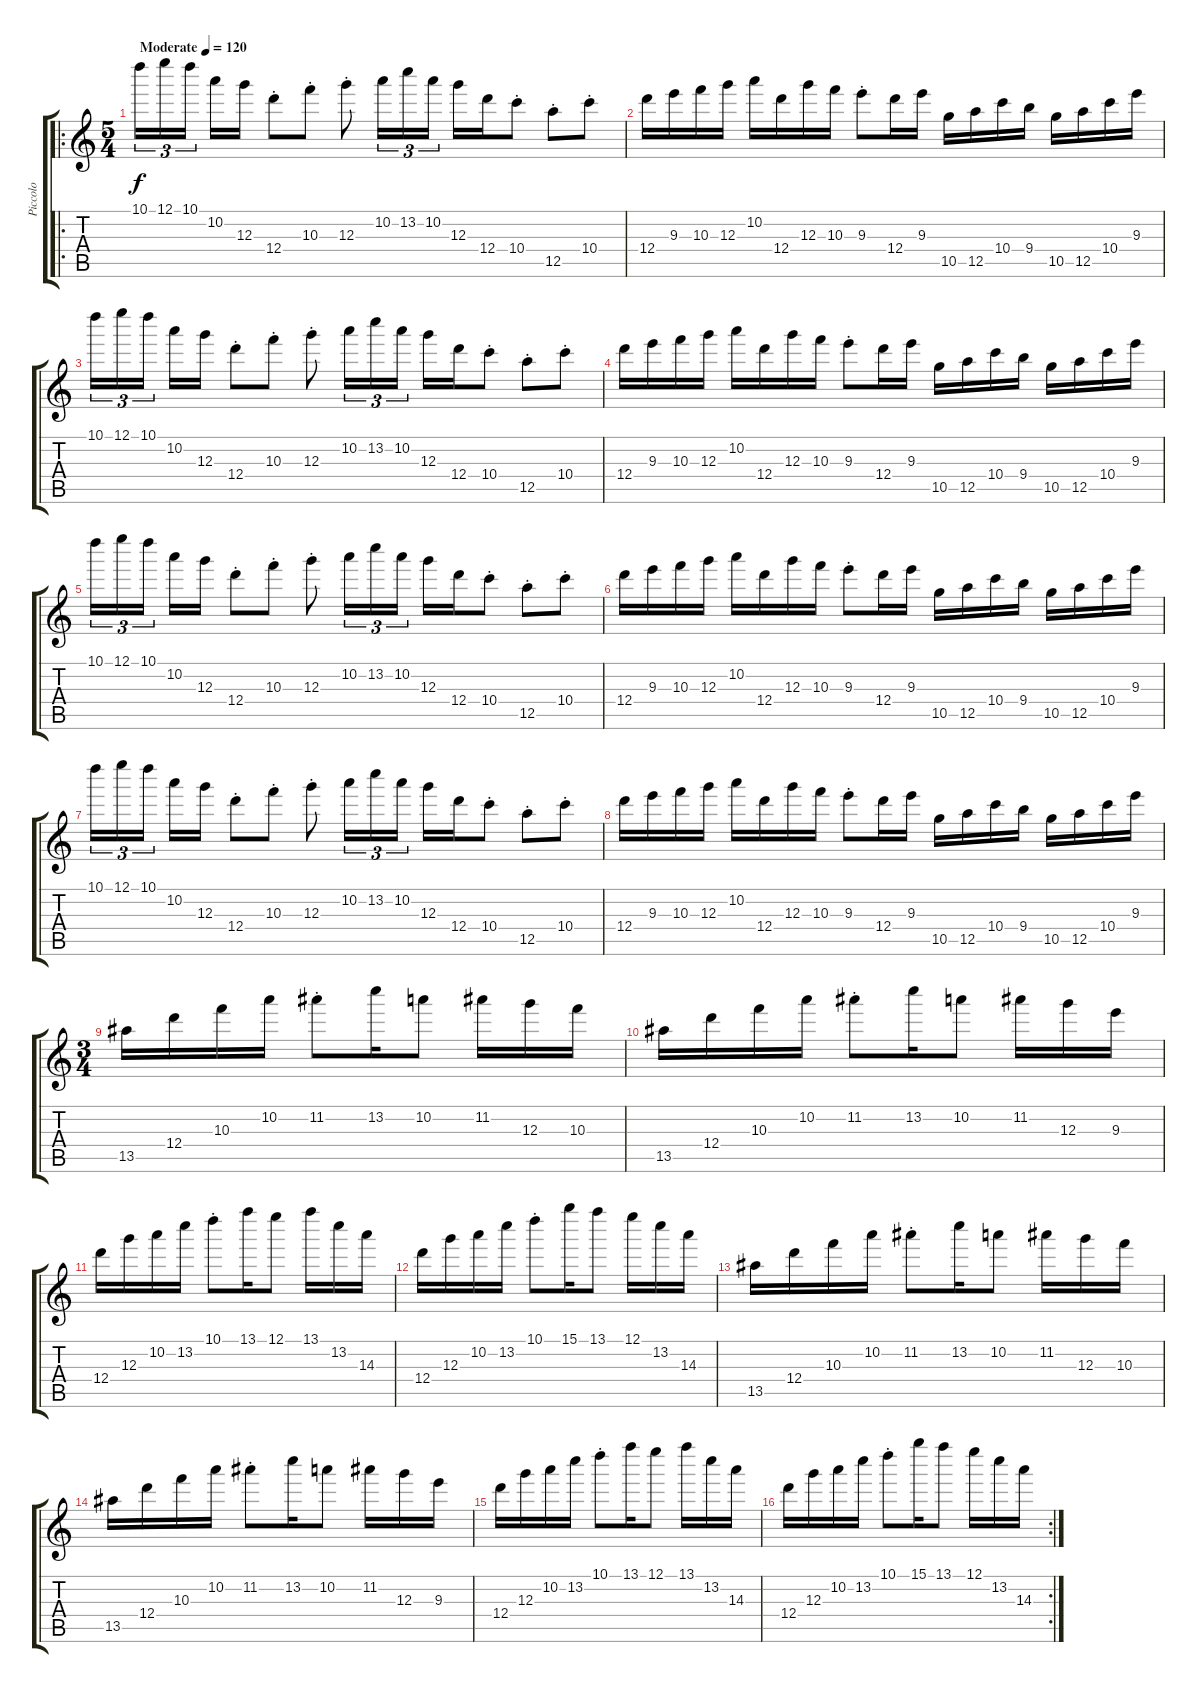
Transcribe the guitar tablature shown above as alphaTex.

\track ("Piccolo" "Piccolo") {instrument piccolo}
\staff {score tabs}
\tuning (E6 B5 G5 D5 A4 E4) {hide}
\ro
\ts (5 4)
\tempo (120 "Moderate")
\clef g2
\ks c
10.1.16{tu (3 2) dy f instrument piccolo} 12.1.16{tu (3 2)} 10.1.16{tu (3 2) beam splitsecondary} 10.2.16 12.3.16 12.4{st}.8 10.3{st}.8 12.3{st}.8 10.2.16{tu (3 2)} 13.2.16{tu (3 2)} 10.2.16{tu (3 2)} 12.3.16 12.4.16 10.4{st}.8 12.5{st}.8 10.4{st}.8 |
12.4.16 9.3.16 10.3.16 12.3.16 10.2.16 12.4.16 12.3.16 10.3.16 9.3{st}.8 12.4.16 9.3.16 10.5.16 12.5.16 10.4.16 9.4.16 10.5.16 12.5.16 10.4.16 9.3.16 |
10.1.16{tu (3 2)} 12.1.16{tu (3 2)} 10.1.16{tu (3 2) beam splitsecondary} 10.2.16 12.3.16 12.4{st}.8 10.3{st}.8 12.3{st}.8 10.2.16{tu (3 2)} 13.2.16{tu (3 2)} 10.2.16{tu (3 2)} 12.3.16 12.4.16 10.4{st}.8 12.5{st}.8 10.4{st}.8 |
12.4.16 9.3.16 10.3.16 12.3.16 10.2.16 12.4.16 12.3.16 10.3.16 9.3{st}.8 12.4.16 9.3.16 10.5.16 12.5.16 10.4.16 9.4.16 10.5.16 12.5.16 10.4.16 9.3.16 |
10.1.16{tu (3 2)} 12.1.16{tu (3 2)} 10.1.16{tu (3 2) beam splitsecondary} 10.2.16 12.3.16 12.4{st}.8 10.3{st}.8 12.3{st}.8 10.2.16{tu (3 2)} 13.2.16{tu (3 2)} 10.2.16{tu (3 2)} 12.3.16 12.4.16 10.4{st}.8 12.5{st}.8 10.4{st}.8 |
12.4.16 9.3.16 10.3.16 12.3.16 10.2.16 12.4.16 12.3.16 10.3.16 9.3{st}.8 12.4.16 9.3.16 10.5.16 12.5.16 10.4.16 9.4.16 10.5.16 12.5.16 10.4.16 9.3.16 |
10.1.16{tu (3 2)} 12.1.16{tu (3 2)} 10.1.16{tu (3 2) beam splitsecondary} 10.2.16 12.3.16 12.4{st}.8 10.3{st}.8 12.3{st}.8 10.2.16{tu (3 2)} 13.2.16{tu (3 2)} 10.2.16{tu (3 2)} 12.3.16 12.4.16 10.4{st}.8 12.5{st}.8 10.4{st}.8 |
12.4.16 9.3.16 10.3.16 12.3.16 10.2.16 12.4.16 12.3.16 10.3.16 9.3{st}.8 12.4.16 9.3.16 10.5.16 12.5.16 10.4.16 9.4.16 10.5.16 12.5.16 10.4.16 9.3.16 |
\ts (3 4)
13.5.16 12.4.16 10.3.16 10.2.16 11.2{st}.8 13.2.16 10.2.8 11.2.16 12.3.16 10.3.16 |
13.5.16 12.4.16 10.3.16 10.2.16 11.2{st}.8 13.2.16 10.2.8 11.2.16 12.3.16 9.3.16 |
12.4.16 12.3.16 10.2.16 13.2.16 10.1{st}.8 13.1.16 12.1.8 13.1.16 13.2.16 14.3.16 |
12.4.16 12.3.16 10.2.16 13.2.16 10.1{st}.8 15.1.16 13.1.8 12.1.16 13.2.16 14.3.16 |
13.5.16 12.4.16 10.3.16 10.2.16 11.2{st}.8 13.2.16 10.2.8 11.2.16 12.3.16 10.3.16 |
13.5.16 12.4.16 10.3.16 10.2.16 11.2{st}.8 13.2.16 10.2.8 11.2.16 12.3.16 9.3.16 |
12.4.16 12.3.16 10.2.16 13.2.16 10.1{st}.8 13.1.16 12.1.8 13.1.16 13.2.16 14.3.16 |
\rc 2
12.4.16 12.3.16 10.2.16 13.2.16 10.1{st}.8 15.1.16 13.1.8 12.1.16 13.2.16 14.3.16
